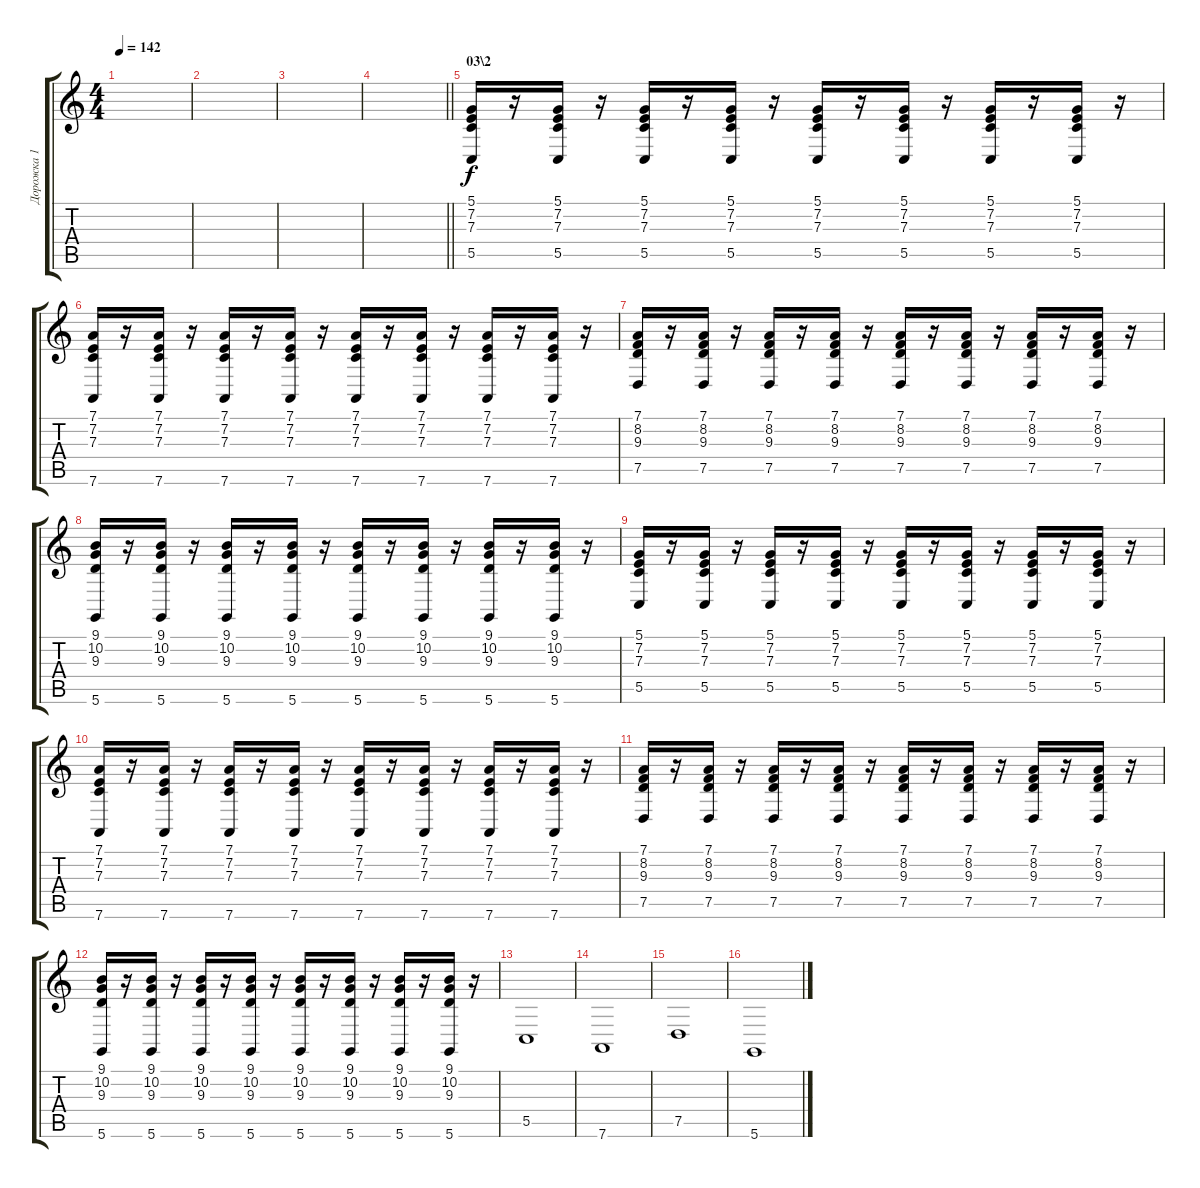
\track ("Дорожка 1" "Дорожка 1") {instrument churchorgan}
\staff {score tabs}
\tuning (D4 A3 F3 C3 G2 D2) {hide}
\ts (4 4)
\tempo 142
\clef g2
\ks c
|
|
|
\barLineRight lightlight
|
\section ("" "03\\2")
(5.1 7.2 7.3 5.5).16 r.16 (5.1 7.2 7.3 5.5).16 r.16 (5.1 7.2 7.3 5.5).16 r.16 (5.1 7.2 7.3 5.5).16 r.16 (5.1 7.2 7.3 5.5).16 r.16 (5.1 7.2 7.3 5.5).16 r.16 (5.1 7.2 7.3 5.5).16 r.16 (5.1 7.2 7.3 5.5).16 r.16 |
(7.1 7.2 7.3 7.6).16 r.16 (7.1 7.2 7.3 7.6).16 r.16 (7.1 7.2 7.3 7.6).16 r.16 (7.1 7.2 7.3 7.6).16 r.16 (7.1 7.2 7.3 7.6).16 r.16 (7.1 7.2 7.3 7.6).16 r.16 (7.1 7.2 7.3 7.6).16 r.16 (7.1 7.2 7.3 7.6).16 r.16 |
(7.1 8.2 9.3 7.5).16 r.16 (7.1 8.2 9.3 7.5).16 r.16 (7.1 8.2 9.3 7.5).16 r.16 (7.1 8.2 9.3 7.5).16 r.16 (7.1 8.2 9.3 7.5).16 r.16 (7.1 8.2 9.3 7.5).16 r.16 (7.1 8.2 9.3 7.5).16 r.16 (7.1 8.2 9.3 7.5).16 r.16 |
(9.1 10.2 9.3 5.6).16 r.16 (9.1 10.2 9.3 5.6).16 r.16 (9.1 10.2 9.3 5.6).16 r.16 (9.1 10.2 9.3 5.6).16 r.16 (9.1 10.2 9.3 5.6).16 r.16 (9.1 10.2 9.3 5.6).16 r.16 (9.1 10.2 9.3 5.6).16 r.16 (9.1 10.2 9.3 5.6).16 r.16 |
(5.1 7.2 7.3 5.5).16 r.16 (5.1 7.2 7.3 5.5).16 r.16 (5.1 7.2 7.3 5.5).16 r.16 (5.1 7.2 7.3 5.5).16 r.16 (5.1 7.2 7.3 5.5).16 r.16 (5.1 7.2 7.3 5.5).16 r.16 (5.1 7.2 7.3 5.5).16 r.16 (5.1 7.2 7.3 5.5).16 r.16 |
(7.1 7.2 7.3 7.6).16 r.16 (7.1 7.2 7.3 7.6).16 r.16 (7.1 7.2 7.3 7.6).16 r.16 (7.1 7.2 7.3 7.6).16 r.16 (7.1 7.2 7.3 7.6).16 r.16 (7.1 7.2 7.3 7.6).16 r.16 (7.1 7.2 7.3 7.6).16 r.16 (7.1 7.2 7.3 7.6).16 r.16 |
(7.1 8.2 9.3 7.5).16 r.16 (7.1 8.2 9.3 7.5).16 r.16 (7.1 8.2 9.3 7.5).16 r.16 (7.1 8.2 9.3 7.5).16 r.16 (7.1 8.2 9.3 7.5).16 r.16 (7.1 8.2 9.3 7.5).16 r.16 (7.1 8.2 9.3 7.5).16 r.16 (7.1 8.2 9.3 7.5).16 r.16 |
(9.1 10.2 9.3 5.6).16 r.16 (9.1 10.2 9.3 5.6).16 r.16 (9.1 10.2 9.3 5.6).16 r.16 (9.1 10.2 9.3 5.6).16 r.16 (9.1 10.2 9.3 5.6).16 r.16 (9.1 10.2 9.3 5.6).16 r.16 (9.1 10.2 9.3 5.6).16 r.16 (9.1 10.2 9.3 5.6).16 r.16 |
5.5.1 |
7.6.1 |
7.5.1 |
5.6.1
